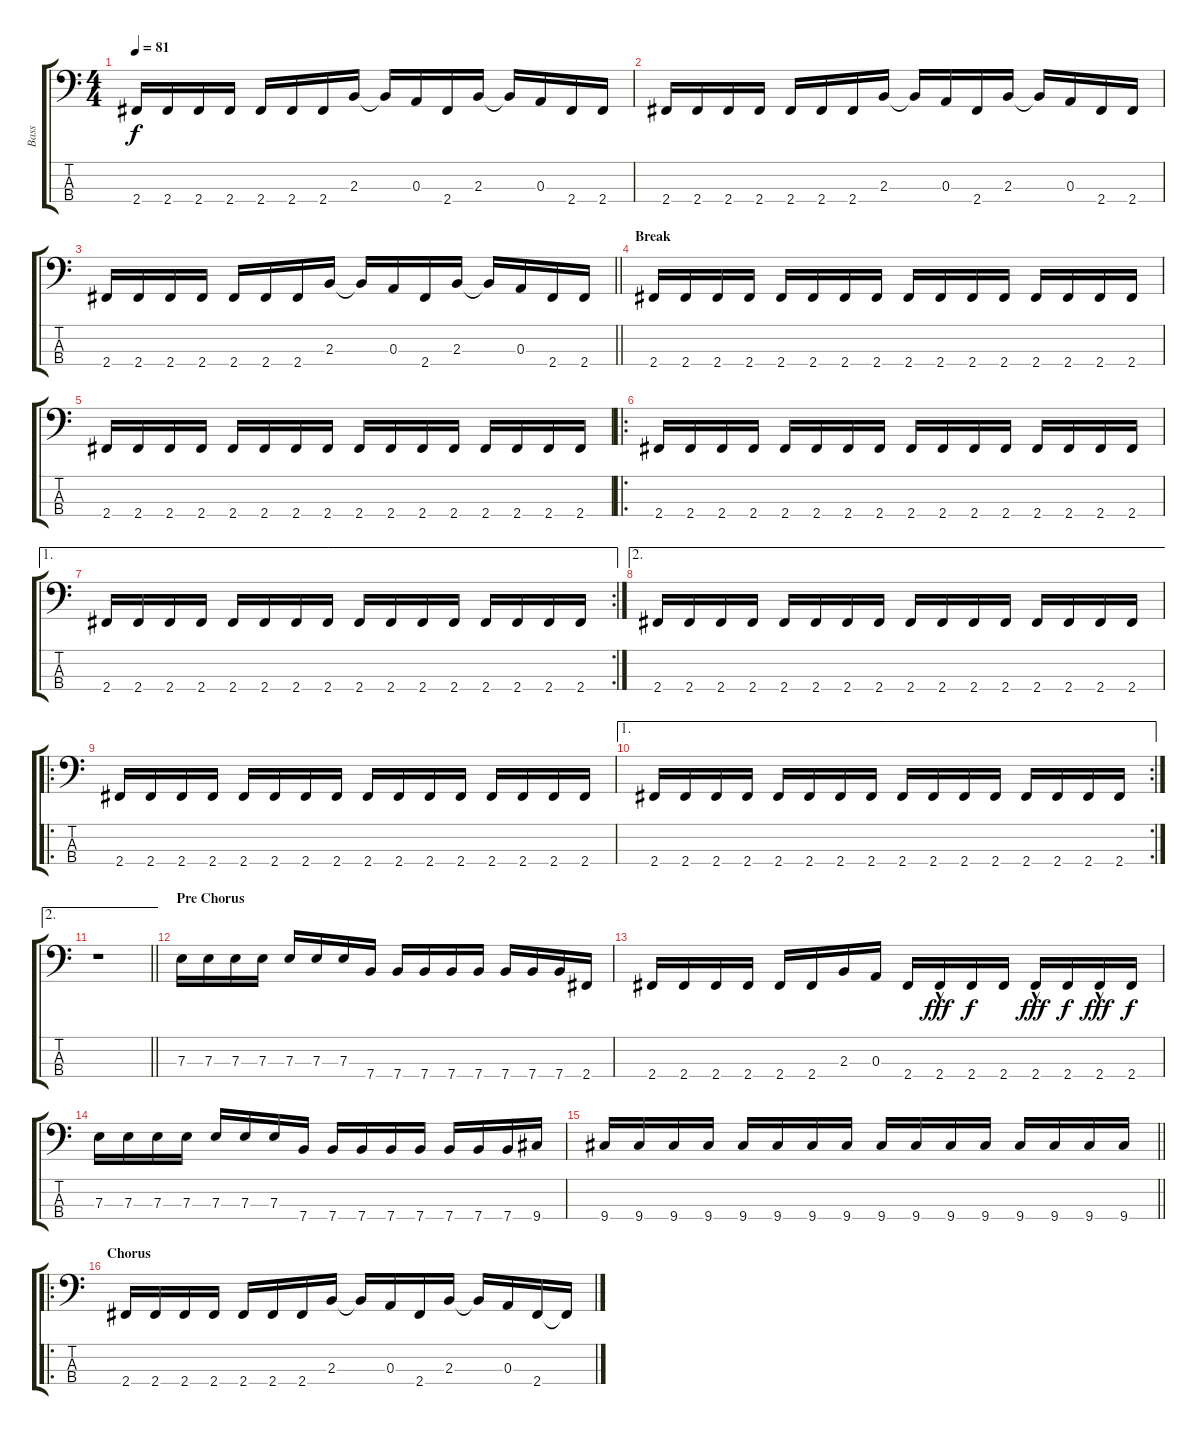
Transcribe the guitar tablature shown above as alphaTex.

\track ("Bass" "Bass") {instrument electricbassfinger}
\staff {score tabs}
\tuning (G2 D2 A1 E1) {hide}
\ts (4 4)
\tempo 81
\clef f4
\ks c
2.4.16{dy f} 2.4.16 2.4.16 2.4.16 2.4.16 2.4.16 2.4.16 2.3.16 2.3{t}.16 0.3.16 2.4.16 2.3.16 2.3{t}.16 0.3.16 2.4.16 2.4.16 |
2.4.16 2.4.16 2.4.16 2.4.16 2.4.16 2.4.16 2.4.16 2.3.16 2.3{t}.16 0.3.16 2.4.16 2.3.16 2.3{t}.16 0.3.16 2.4.16 2.4.16 |
\barLineRight lightlight
2.4.16 2.4.16 2.4.16 2.4.16 2.4.16 2.4.16 2.4.16 2.3.16 2.3{t}.16 0.3.16 2.4.16 2.3.16 2.3{t}.16 0.3.16 2.4.16 2.4.16 |
\section ("" "Break")
2.4.16 2.4.16 2.4.16 2.4.16 2.4.16 2.4.16 2.4.16 2.4.16 2.4.16 2.4.16 2.4.16 2.4.16 2.4.16 2.4.16 2.4.16 2.4.16 |
2.4.16 2.4.16 2.4.16 2.4.16 2.4.16 2.4.16 2.4.16 2.4.16 2.4.16 2.4.16 2.4.16 2.4.16 2.4.16 2.4.16 2.4.16 2.4.16 |
\ro
2.4.16 2.4.16 2.4.16 2.4.16 2.4.16 2.4.16 2.4.16 2.4.16 2.4.16 2.4.16 2.4.16 2.4.16 2.4.16 2.4.16 2.4.16 2.4.16 |
\ae 1
\rc 2
2.4.16 2.4.16 2.4.16 2.4.16 2.4.16 2.4.16 2.4.16 2.4.16 2.4.16 2.4.16 2.4.16 2.4.16 2.4.16 2.4.16 2.4.16 2.4.16 |
\ae 2
2.4.16 2.4.16 2.4.16 2.4.16 2.4.16 2.4.16 2.4.16 2.4.16 2.4.16 2.4.16 2.4.16 2.4.16 2.4.16 2.4.16 2.4.16 2.4.16 |
\ro
2.4.16 2.4.16 2.4.16 2.4.16 2.4.16 2.4.16 2.4.16 2.4.16 2.4.16 2.4.16 2.4.16 2.4.16 2.4.16 2.4.16 2.4.16 2.4.16 |
\ae 1
\rc 2
2.4.16 2.4.16 2.4.16 2.4.16 2.4.16 2.4.16 2.4.16 2.4.16 2.4.16 2.4.16 2.4.16 2.4.16 2.4.16 2.4.16 2.4.16 2.4.16 |
\ae 2
\barLineRight lightlight
r.1 |
\section ("" "Pre Chorus")
7.3.16 7.3.16 7.3.16 7.3.16 7.3.16 7.3.16 7.3.16 7.4.16 7.4.16 7.4.16 7.4.16 7.4.16 7.4.16 7.4.16 7.4.16 2.4.16 |
2.4.16 2.4.16 2.4.16 2.4.16 2.4.16 2.4.16 2.3.16 0.3.16 2.4.16 2.4{hac}.16{dy fff} 2.4.16{dy f} 2.4.16 2.4{hac}.16{dy fff} 2.4.16{dy f} 2.4{hac}.16{dy fff} 2.4.16{dy f} |
7.3.16 7.3.16 7.3.16 7.3.16 7.3.16 7.3.16 7.3.16 7.4.16 7.4.16 7.4.16 7.4.16 7.4.16 7.4.16 7.4.16 7.4.16 9.4.16 |
\barLineRight lightlight
9.4.16 9.4.16 9.4.16 9.4.16 9.4.16 9.4.16 9.4.16 9.4.16 9.4.16 9.4.16 9.4.16 9.4.16 9.4.16 9.4.16 9.4.16 9.4.16 |
\ro
\section ("" "Chorus")
2.4.16 2.4.16 2.4.16 2.4.16 2.4.16 2.4.16 2.4.16 2.3.16 2.3{t}.16 0.3.16 2.4.16 2.3.16 2.3{t}.16 0.3.16 2.4.16 2.4{t}.16
